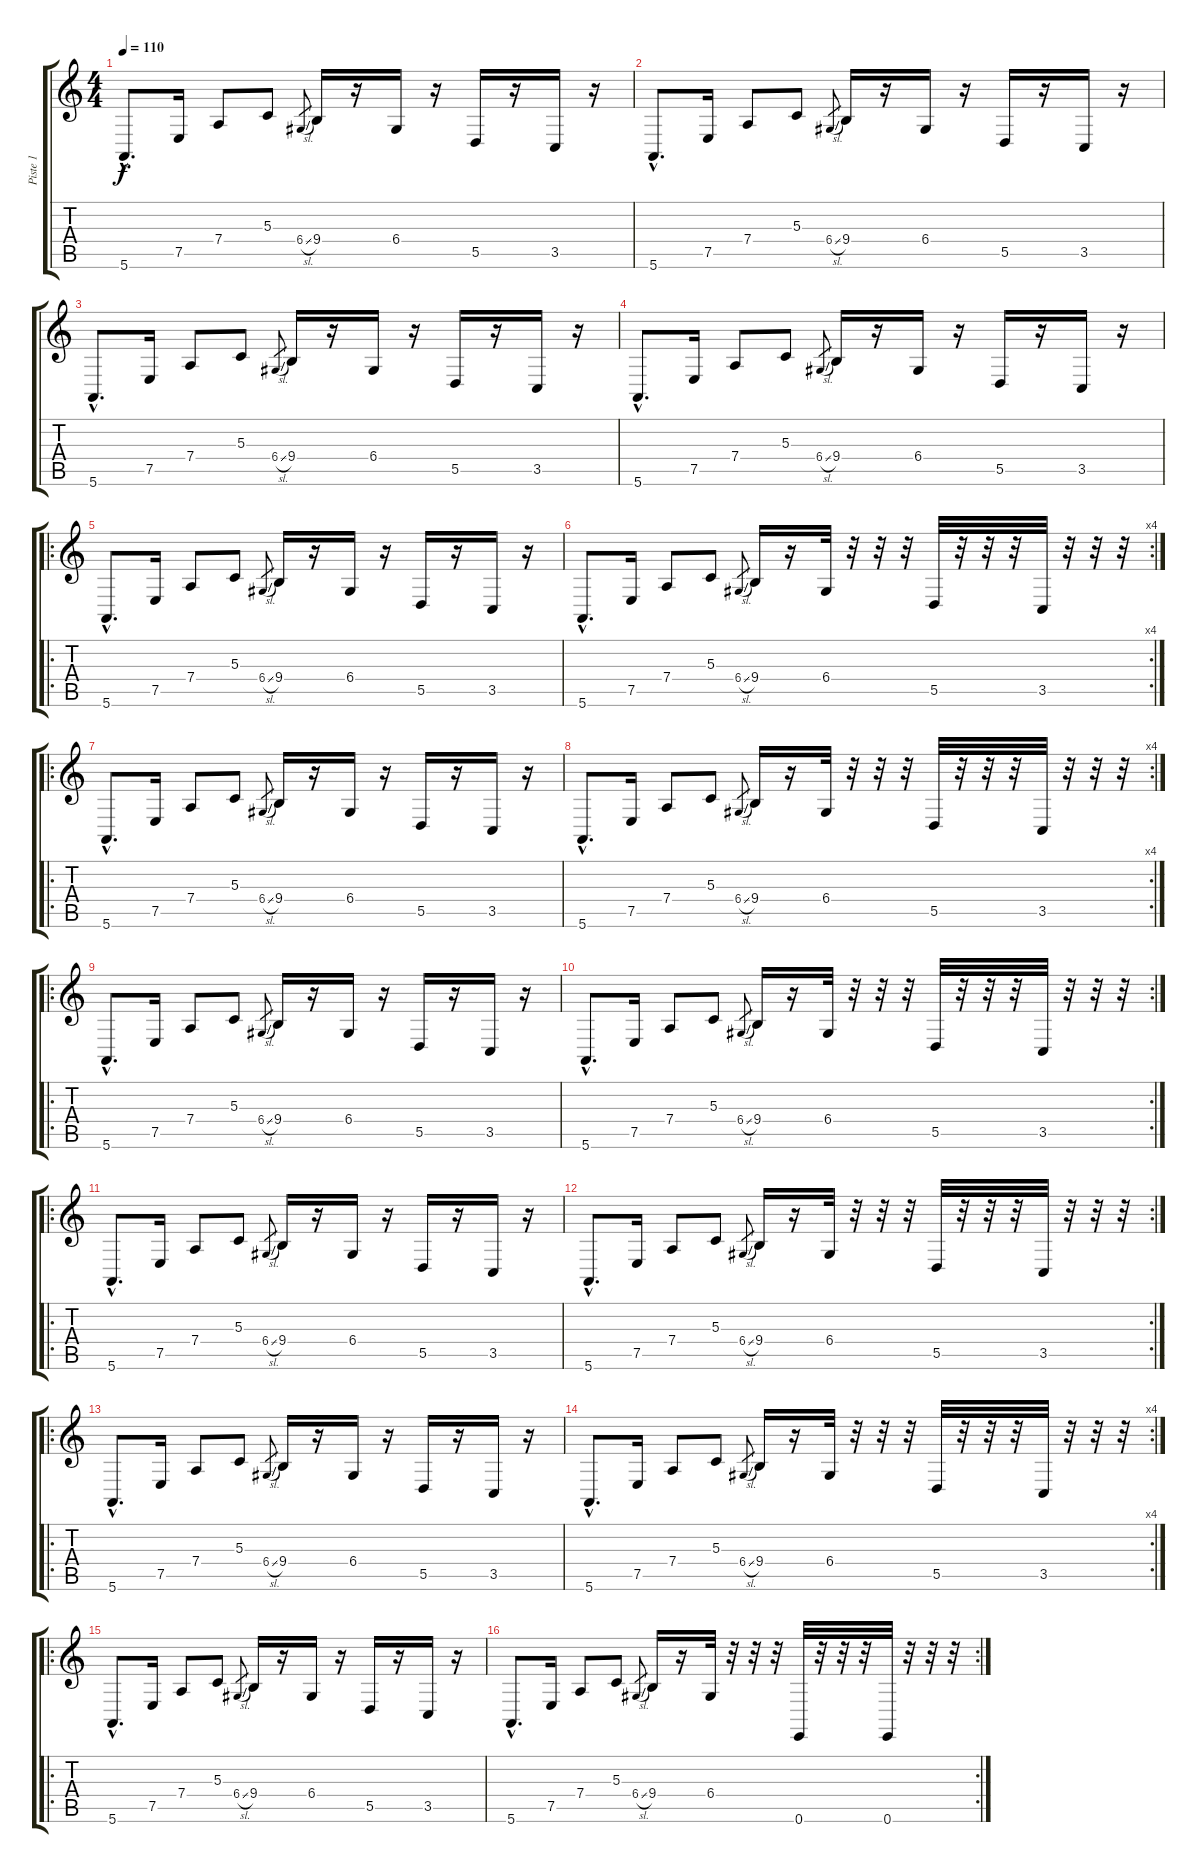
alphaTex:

\track ("Piste 1" "Piste 1") {instrument electricpiano1}
\staff {score tabs}
\tuning (E4 B3 G3 D3 A2 E2) {hide}
\ts (4 4)
\tempo 110
\clef g2
\ks c
5.6{hac}.8{d dy f instrument electricpiano1} 7.5.16 7.4.8 5.3.8 6.4{sl}.8{gr} 9.4.16 r.16 6.4.16 r.16 5.5.16 r.16 3.5.16 r.16 |
5.6{hac}.8{d instrument electricpiano1} 7.5.16 7.4.8 5.3.8 6.4{sl}.8{gr} 9.4.16 r.16 6.4.16 r.16 5.5.16 r.16 3.5.16 r.16 |
5.6{hac}.8{d} 7.5.16 7.4.8 5.3.8 6.4{sl}.8{gr} 9.4.16 r.16 6.4.16 r.16 5.5.16 r.16 3.5.16 r.16 |
5.6{hac}.8{d} 7.5.16 7.4.8 5.3.8 6.4{sl}.8{gr} 9.4.16 r.16 6.4.16 r.16 5.5.16 r.16 3.5.16 r.16 |
\ro
5.6{hac}.8{d instrument harpsichord} 7.5.16 7.4.8 5.3.8 6.4{sl}.8{gr} 9.4.16 r.16 6.4.16 r.16 5.5.16 r.16 3.5.16 r.16 |
\rc 4
5.6{hac}.8{d} 7.5.16 7.4.8 5.3.8 6.4{sl}.8{gr} 9.4.16 r.16 6.4.32 r.32 r.32 r.32 5.5.32 r.32 r.32 r.32 3.5.32 r.32 r.32 r.32 |
\ro
5.6{hac}.8{d instrument harpsichord} 7.5.16 7.4.8 5.3.8 6.4{sl}.8{gr} 9.4.16 r.16 6.4.16 r.16 5.5.16 r.16 3.5.16 r.16 |
\rc 4
5.6{hac}.8{d} 7.5.16 7.4.8 5.3.8 6.4{sl}.8{gr} 9.4.16 r.16 6.4.32 r.32 r.32 r.32 5.5.32 r.32 r.32 r.32 3.5.32 r.32 r.32 r.32 |
\ro
5.6{hac}.8{d instrument harpsichord} 7.5.16 7.4.8 5.3.8 6.4{sl}.8{gr} 9.4.16 r.16 6.4.16 r.16 5.5.16 r.16 3.5.16 r.16 |
\rc 2
5.6{hac}.8{d} 7.5.16 7.4.8 5.3.8 6.4{sl}.8{gr} 9.4.16 r.16 6.4.32 r.32 r.32 r.32 5.5.32 r.32 r.32 r.32 3.5.32 r.32 r.32 r.32 |
\ro
5.6{hac}.8{d instrument harpsichord} 7.5.16 7.4.8 5.3.8 6.4{sl}.8{gr} 9.4.16 r.16 6.4.16 r.16 5.5.16 r.16 3.5.16 r.16 |
\rc 2
5.6{hac}.8{d} 7.5.16 7.4.8 5.3.8 6.4{sl}.8{gr} 9.4.16 r.16 6.4.32 r.32 r.32 r.32 5.5.32 r.32 r.32 r.32 3.5.32 r.32 r.32 r.32 |
\ro
5.6{hac}.8{d instrument harpsichord} 7.5.16 7.4.8 5.3.8 6.4{sl}.8{gr} 9.4.16 r.16 6.4.16 r.16 5.5.16 r.16 3.5.16 r.16 |
\rc 4
5.6{hac}.8{d} 7.5.16 7.4.8 5.3.8 6.4{sl}.8{gr} 9.4.16 r.16 6.4.32 r.32 r.32 r.32 5.5.32 r.32 r.32 r.32 3.5.32 r.32 r.32 r.32 |
\ro
5.6{hac}.8{d instrument harpsichord} 7.5.16 7.4.8 5.3.8 6.4{sl}.8{gr} 9.4.16 r.16 6.4.16 r.16 5.5.16 r.16 3.5.16 r.16 |
\rc 2
5.6{hac}.8{d} 7.5.16 7.4.8 5.3.8 6.4{sl}.8{gr} 9.4.16 r.16 6.4.32 r.32 r.32 r.32 0.6.32 r.32 r.32 r.32 0.6.32 r.32 r.32 r.32
